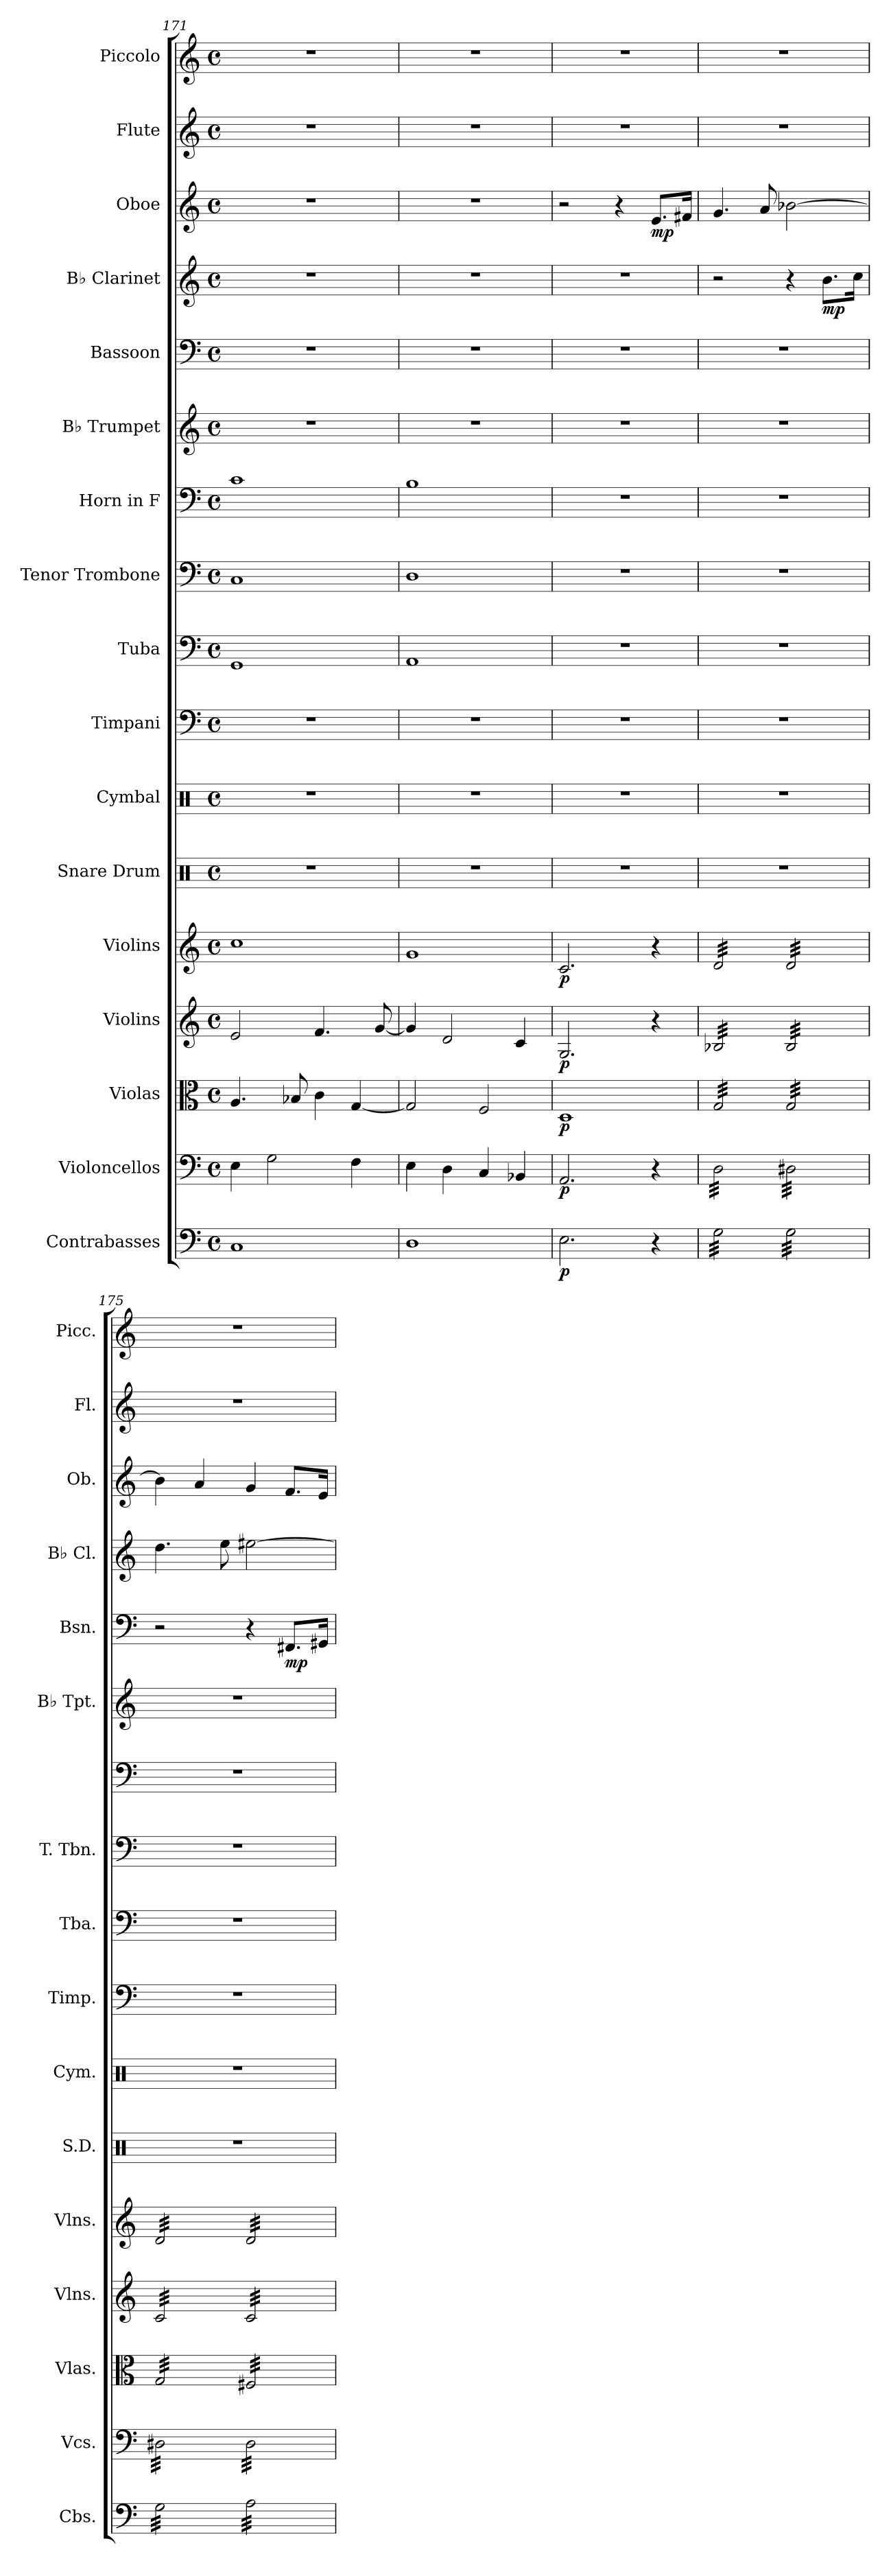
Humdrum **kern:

**kern	**dynam	**kern	**dynam	**kern	**dynam	**kern	**dynam	**kern	**dynam	**kern	**kern	**kern	**kern	**kern	**kern	**kern	**kern	**dynam	**kern	**dynam	**kern	**dynam	**kern	**kern
*part17	*part17	*part16	*part16	*part15	*part15	*part14	*part14	*part13	*part13	*part12	*part11	*part10	*part9	*part8	*part7	*part6	*part5	*part5	*part4	*part4	*part3	*part3	*part2	*part1
*staff17	*staff17	*staff16	*staff16	*staff15	*staff15	*staff14	*staff14	*staff13	*staff13	*staff12	*staff11	*staff10	*staff9	*staff8	*staff7	*staff6	*staff5	*staff5	*staff4	*staff4	*staff3	*staff3	*staff2	*staff1
*I"Contrabasses	*	*I"Violoncellos	*	*I"Violas	*	*I"Violins	*	*I"Violins	*	*I"Snare Drum	*I"Cymbal	*I"Timpani	*I"Tuba	*I"Tenor Trombone	*I"Horn in F	*I"B♭ Trumpet	*I"Bassoon	*	*I"B♭ Clarinet	*	*I"Oboe	*	*I"Flute	*I"Piccolo
*I'Cbs.	*	*I'Vcs.	*	*I'Vlas.	*	*I'Vlns.	*	*I'Vlns.	*	*I'S.D.	*I'Cym.	*I'Timp.	*I'Tba.	*I'T. Tbn.	*	*I'B♭ Tpt.	*I'Bsn.	*	*I'B♭ Cl.	*	*I'Ob.	*	*I'Fl.	*I'Picc.
*clefF4	*	*clefF4	*	*clefC3	*	*clefG2	*	*clefG2	*	*clefX	*clefX	*clefF4	*clefF4	*clefF4	*clefF4	*clefG2	*clefF4	*	*clefG2	*	*clefG2	*	*clefG2	*clefG2
*ITrd7c12	*	*	*	*	*	*	*	*	*	*	*	*	*	*	*ITrd4c7	*ITrd1c2	*	*	*ITrd1c2	*	*	*	*	*ITrd-7c-12
*k[]	*	*k[]	*	*k[]	*	*k[]	*	*k[]	*	*k[]	*k[]	*k[]	*k[]	*k[]	*k[b-]	*k[b-e-]	*k[]	*	*k[b-e-]	*	*k[]	*	*k[]	*k[]
*M4/4	*	*M4/4	*	*M4/4	*	*M4/4	*	*M4/4	*	*M4/4	*M4/4	*M4/4	*M4/4	*M4/4	*M4/4	*M4/4	*M4/4	*	*M4/4	*	*M4/4	*	*M4/4	*M4/4
*met(c)	*	*met(c)	*	*met(c)	*	*met(c)	*	*met(c)	*	*met(c)	*met(c)	*met(c)	*met(c)	*met(c)	*met(c)	*met(c)	*met(c)	*	*met(c)	*	*met(c)	*	*met(c)	*met(c)
=171	=171	=171	=171	=171	=171	=171	=171	=171	=171	=171	=171	=171	=171	=171	=171	=171	=171	=171	=171	=171	=171	=171	=171	=171
1CC	.	4E\	.	4.A/	.	2e/	.	1cc	.	1r	1r	1r	1GG	1C	1F	1r	1r	.	1r	.	1r	.	1r	1r
.	.	2G\	.	.	.	.	.	.	.	.	.	.	.	.	.	.	.	.	.	.	.	.	.	.
.	.	.	.	8B-X/	.	.	.	.	.	.	.	.	.	.	.	.	.	.	.	.	.	.	.	.
.	.	.	.	4c\	.	4.f/	.	.	.	.	.	.	.	.	.	.	.	.	.	.	.	.	.	.
.	.	4F\	.	[4G/	.	.	.	.	.	.	.	.	.	.	.	.	.	.	.	.	.	.	.	.
.	.	.	.	.	.	[8g/	.	.	.	.	.	.	.	.	.	.	.	.	.	.	.	.	.	.
!!LO:PB:g=z
=172	=172	=172	=172	=172	=172	=172	=172	=172	=172	=172	=172	=172	=172	=172	=172	=172	=172	=172	=172	=172	=172	=172	=172	=172
1DD	.	4E\	.	2G/]	.	4g/]	.	1g	.	1r	1r	1r	1AA	1D	1E	1r	1r	.	1r	.	1r	.	1r	1r
.	.	4D\	.	.	.	2d/	.	.	.	.	.	.	.	.	.	.	.	.	.	.	.	.	.	.
.	.	4C/	.	2F/	.	.	.	.	.	.	.	.	.	.	.	.	.	.	.	.	.	.	.	.
.	.	4BB-X/	.	.	.	4c/	.	.	.	.	.	.	.	.	.	.	.	.	.	.	.	.	.	.
=173	=173	=173	=173	=173	=173	=173	=173	=173	=173	=173	=173	=173	=173	=173	=173	=173	=173	=173	=173	=173	=173	=173	=173	=173
!	!LO:DY:b	!	!LO:DY:b	!	!LO:DY:b	!	!LO:DY:b	!	!LO:DY:b	!	!	!	!	!	!	!	!	!	!	!	!	!	!	!
2.EE\	p	2.AA/	p	1D	p	2.G/	p	2.c/	p	1r	1r	1r	1r	1r	1r	1r	1r	.	1r	.	2r	.	1r	1r
.	.	.	.	.	.	.	.	.	.	.	.	.	.	.	.	.	.	.	.	.	4r	.	.	.
!	!	!	!	!	!	!	!	!	!	!	!	!	!	!	!	!	!	!	!	!	!	!LO:DY:b	!	!
4r	.	4r	.	.	.	4r	.	4r	.	.	.	.	.	.	.	.	.	.	.	.	8.e/L	mp	.	.
.	.	.	.	.	.	.	.	.	.	.	.	.	.	.	.	.	.	.	.	.	16f#X/Jk	.	.	.
=174	=174	=174	=174	=174	=174	=174	=174	=174	=174	=174	=174	=174	=174	=174	=174	=174	=174	=174	=174	=174	=174	=174	=174	=174
*tremolo	*	*	*	*	*	*	*	*	*	*	*	*	*	*	*	*	*	*	*	*	*	*	*	*
*	*	*tremolo	*	*	*	*	*	*	*	*	*	*	*	*	*	*	*	*	*	*	*	*	*	*
*	*	*	*	*tremolo	*	*	*	*	*	*	*	*	*	*	*	*	*	*	*	*	*	*	*	*
*	*	*	*	*	*	*tremolo	*	*	*	*	*	*	*	*	*	*	*	*	*	*	*	*	*	*
*	*	*	*	*	*	*	*	*tremolo	*	*	*	*	*	*	*	*	*	*	*	*	*	*	*	*
32GG\LLL	.	32D\LLL	.	32G/LLL	.	32B-X/LLL	.	32d/LLL	.	1r	1r	1r	1r	1r	1r	1r	1r	.	2r	.	4.g/	.	1r	1r
32GG\	.	32D\	.	32G/	.	32B-X/	.	32d/	.	.	.	.	.	.	.	.	.	.	.	.	.	.	.	.
32GG\	.	32D\	.	32G/	.	32B-X/	.	32d/	.	.	.	.	.	.	.	.	.	.	.	.	.	.	.	.
32GG\	.	32D\	.	32G/	.	32B-X/	.	32d/	.	.	.	.	.	.	.	.	.	.	.	.	.	.	.	.
32GG\	.	32D\	.	32G/	.	32B-X/	.	32d/	.	.	.	.	.	.	.	.	.	.	.	.	.	.	.	.
32GG\	.	32D\	.	32G/	.	32B-X/	.	32d/	.	.	.	.	.	.	.	.	.	.	.	.	.	.	.	.
32GG\	.	32D\	.	32G/	.	32B-X/	.	32d/	.	.	.	.	.	.	.	.	.	.	.	.	.	.	.	.
32GG\	.	32D\	.	32G/	.	32B-X/	.	32d/	.	.	.	.	.	.	.	.	.	.	.	.	.	.	.	.
32GG\	.	32D\	.	32G/	.	32B-X/	.	32d/	.	.	.	.	.	.	.	.	.	.	.	.	.	.	.	.
32GG\	.	32D\	.	32G/	.	32B-X/	.	32d/	.	.	.	.	.	.	.	.	.	.	.	.	.	.	.	.
32GG\	.	32D\	.	32G/	.	32B-X/	.	32d/	.	.	.	.	.	.	.	.	.	.	.	.	.	.	.	.
32GG\	.	32D\	.	32G/	.	32B-X/	.	32d/	.	.	.	.	.	.	.	.	.	.	.	.	.	.	.	.
32GG\	.	32D\	.	32G/	.	32B-X/	.	32d/	.	.	.	.	.	.	.	.	.	.	.	.	8a/	.	.	.
32GG\	.	32D\	.	32G/	.	32B-X/	.	32d/	.	.	.	.	.	.	.	.	.	.	.	.	.	.	.	.
32GG\	.	32D\	.	32G/	.	32B-X/	.	32d/	.	.	.	.	.	.	.	.	.	.	.	.	.	.	.	.
32GG\JJJ	.	32D\JJJ	.	32G/JJJ	.	32B-X/JJJ	.	32d/JJJ	.	.	.	.	.	.	.	.	.	.	.	.	.	.	.	.
32GG\LLL	.	32D#X\LLL	.	32G/LLL	.	32B-/LLL	.	32d/LLL	.	.	.	.	.	.	.	.	.	.	4r	.	[2b-X\	.	.	.
32GG\	.	32D#X\	.	32G/	.	32B-/	.	32d/	.	.	.	.	.	.	.	.	.	.	.	.	.	.	.	.
32GG\	.	32D#X\	.	32G/	.	32B-/	.	32d/	.	.	.	.	.	.	.	.	.	.	.	.	.	.	.	.
32GG\	.	32D#X\	.	32G/	.	32B-/	.	32d/	.	.	.	.	.	.	.	.	.	.	.	.	.	.	.	.
32GG\	.	32D#X\	.	32G/	.	32B-/	.	32d/	.	.	.	.	.	.	.	.	.	.	.	.	.	.	.	.
32GG\	.	32D#X\	.	32G/	.	32B-/	.	32d/	.	.	.	.	.	.	.	.	.	.	.	.	.	.	.	.
32GG\	.	32D#X\	.	32G/	.	32B-/	.	32d/	.	.	.	.	.	.	.	.	.	.	.	.	.	.	.	.
32GG\	.	32D#X\	.	32G/	.	32B-/	.	32d/	.	.	.	.	.	.	.	.	.	.	.	.	.	.	.	.
!	!	!	!	!	!	!	!	!	!	!	!	!	!	!	!	!	!	!	!	!LO:DY:b	!	!	!	!
32GG\	.	32D#X\	.	32G/	.	32B-/	.	32d/	.	.	.	.	.	.	.	.	.	.	8.a\L	mp	.	.	.	.
32GG\	.	32D#X\	.	32G/	.	32B-/	.	32d/	.	.	.	.	.	.	.	.	.	.	.	.	.	.	.	.
32GG\	.	32D#X\	.	32G/	.	32B-/	.	32d/	.	.	.	.	.	.	.	.	.	.	.	.	.	.	.	.
32GG\	.	32D#X\	.	32G/	.	32B-/	.	32d/	.	.	.	.	.	.	.	.	.	.	.	.	.	.	.	.
32GG\	.	32D#X\	.	32G/	.	32B-/	.	32d/	.	.	.	.	.	.	.	.	.	.	.	.	.	.	.	.
32GG\	.	32D#X\	.	32G/	.	32B-/	.	32d/	.	.	.	.	.	.	.	.	.	.	.	.	.	.	.	.
32GG\	.	32D#X\	.	32G/	.	32B-/	.	32d/	.	.	.	.	.	.	.	.	.	.	16b-\Jk	.	.	.	.	.
32GG\JJJ	.	32D#X\JJJ	.	32G/JJJ	.	32B-/JJJ	.	32d/JJJ	.	.	.	.	.	.	.	.	.	.	.	.	.	.	.	.
=175	=175	=175	=175	=175	=175	=175	=175	=175	=175	=175	=175	=175	=175	=175	=175	=175	=175	=175	=175	=175	=175	=175	=175	=175
32GG\LLL	.	32D#X\LLL	.	32G/LLL	.	32c/LLL	.	32d/LLL	.	1r	1r	1r	1r	1r	1r	1r	2r	.	4.cc\	.	4b-\]	.	1r	1r
32GG\	.	32D#X\	.	32G/	.	32c/	.	32d/	.	.	.	.	.	.	.	.	.	.	.	.	.	.	.	.
32GG\	.	32D#X\	.	32G/	.	32c/	.	32d/	.	.	.	.	.	.	.	.	.	.	.	.	.	.	.	.
32GG\	.	32D#X\	.	32G/	.	32c/	.	32d/	.	.	.	.	.	.	.	.	.	.	.	.	.	.	.	.
32GG\	.	32D#X\	.	32G/	.	32c/	.	32d/	.	.	.	.	.	.	.	.	.	.	.	.	.	.	.	.
32GG\	.	32D#X\	.	32G/	.	32c/	.	32d/	.	.	.	.	.	.	.	.	.	.	.	.	.	.	.	.
32GG\	.	32D#X\	.	32G/	.	32c/	.	32d/	.	.	.	.	.	.	.	.	.	.	.	.	.	.	.	.
32GG\	.	32D#X\	.	32G/	.	32c/	.	32d/	.	.	.	.	.	.	.	.	.	.	.	.	.	.	.	.
32GG\	.	32D#X\	.	32G/	.	32c/	.	32d/	.	.	.	.	.	.	.	.	.	.	.	.	4a/	.	.	.
32GG\	.	32D#X\	.	32G/	.	32c/	.	32d/	.	.	.	.	.	.	.	.	.	.	.	.	.	.	.	.
32GG\	.	32D#X\	.	32G/	.	32c/	.	32d/	.	.	.	.	.	.	.	.	.	.	.	.	.	.	.	.
32GG\	.	32D#X\	.	32G/	.	32c/	.	32d/	.	.	.	.	.	.	.	.	.	.	.	.	.	.	.	.
32GG\	.	32D#X\	.	32G/	.	32c/	.	32d/	.	.	.	.	.	.	.	.	.	.	8dd\	.	.	.	.	.
32GG\	.	32D#X\	.	32G/	.	32c/	.	32d/	.	.	.	.	.	.	.	.	.	.	.	.	.	.	.	.
32GG\	.	32D#X\	.	32G/	.	32c/	.	32d/	.	.	.	.	.	.	.	.	.	.	.	.	.	.	.	.
32GG\JJJ	.	32D#X\JJJ	.	32G/JJJ	.	32c/JJJ	.	32d/JJJ	.	.	.	.	.	.	.	.	.	.	.	.	.	.	.	.
32AA\LLL	.	32D#\LLL	.	32F#X/LLL	.	32c/LLL	.	32d/LLL	.	.	.	.	.	.	.	.	4r	.	[2dd#X\	.	4g/	.	.	.
32AA\	.	32D#\	.	32F#X/	.	32c/	.	32d/	.	.	.	.	.	.	.	.	.	.	.	.	.	.	.	.
32AA\	.	32D#\	.	32F#X/	.	32c/	.	32d/	.	.	.	.	.	.	.	.	.	.	.	.	.	.	.	.
32AA\	.	32D#\	.	32F#X/	.	32c/	.	32d/	.	.	.	.	.	.	.	.	.	.	.	.	.	.	.	.
32AA\	.	32D#\	.	32F#X/	.	32c/	.	32d/	.	.	.	.	.	.	.	.	.	.	.	.	.	.	.	.
32AA\	.	32D#\	.	32F#X/	.	32c/	.	32d/	.	.	.	.	.	.	.	.	.	.	.	.	.	.	.	.
32AA\	.	32D#\	.	32F#X/	.	32c/	.	32d/	.	.	.	.	.	.	.	.	.	.	.	.	.	.	.	.
32AA\	.	32D#\	.	32F#X/	.	32c/	.	32d/	.	.	.	.	.	.	.	.	.	.	.	.	.	.	.	.
!	!	!	!	!	!	!	!	!	!	!	!	!	!	!	!	!	!	!LO:DY:b	!	!	!	!	!	!
32AA\	.	32D#\	.	32F#X/	.	32c/	.	32d/	.	.	.	.	.	.	.	.	8.FF#X/L	mp	.	.	8.f/L	.	.	.
32AA\	.	32D#\	.	32F#X/	.	32c/	.	32d/	.	.	.	.	.	.	.	.	.	.	.	.	.	.	.	.
32AA\	.	32D#\	.	32F#X/	.	32c/	.	32d/	.	.	.	.	.	.	.	.	.	.	.	.	.	.	.	.
32AA\	.	32D#\	.	32F#X/	.	32c/	.	32d/	.	.	.	.	.	.	.	.	.	.	.	.	.	.	.	.
32AA\	.	32D#\	.	32F#X/	.	32c/	.	32d/	.	.	.	.	.	.	.	.	.	.	.	.	.	.	.	.
32AA\	.	32D#\	.	32F#X/	.	32c/	.	32d/	.	.	.	.	.	.	.	.	.	.	.	.	.	.	.	.
32AA\	.	32D#\	.	32F#X/	.	32c/	.	32d/	.	.	.	.	.	.	.	.	16GG#X/Jk	.	.	.	16e/Jk	.	.	.
32AA\JJJ	.	32D#\JJJ	.	32F#X/JJJ	.	32c/JJJ	.	32d/JJJ	.	.	.	.	.	.	.	.	.	.	.	.	.	.	.	.
*	*	*	*	*	*	*	*	*Xtremolo	*	*	*	*	*	*	*	*	*	*	*	*	*	*	*	*
*	*	*	*	*	*	*Xtremolo	*	*	*	*	*	*	*	*	*	*	*	*	*	*	*	*	*	*
*	*	*	*	*Xtremolo	*	*	*	*	*	*	*	*	*	*	*	*	*	*	*	*	*	*	*	*
*	*	*Xtremolo	*	*	*	*	*	*	*	*	*	*	*	*	*	*	*	*	*	*	*	*	*	*
*Xtremolo	*	*	*	*	*	*	*	*	*	*	*	*	*	*	*	*	*	*	*	*	*	*	*	*
=	=	=	=	=	=	=	=	=	=	=	=	=	=	=	=	=	=	=	=	=	=	=	=	=
*-	*-	*-	*-	*-	*-	*-	*-	*-	*-	*-	*-	*-	*-	*-	*-	*-	*-	*-	*-	*-	*-	*-	*-	*-
